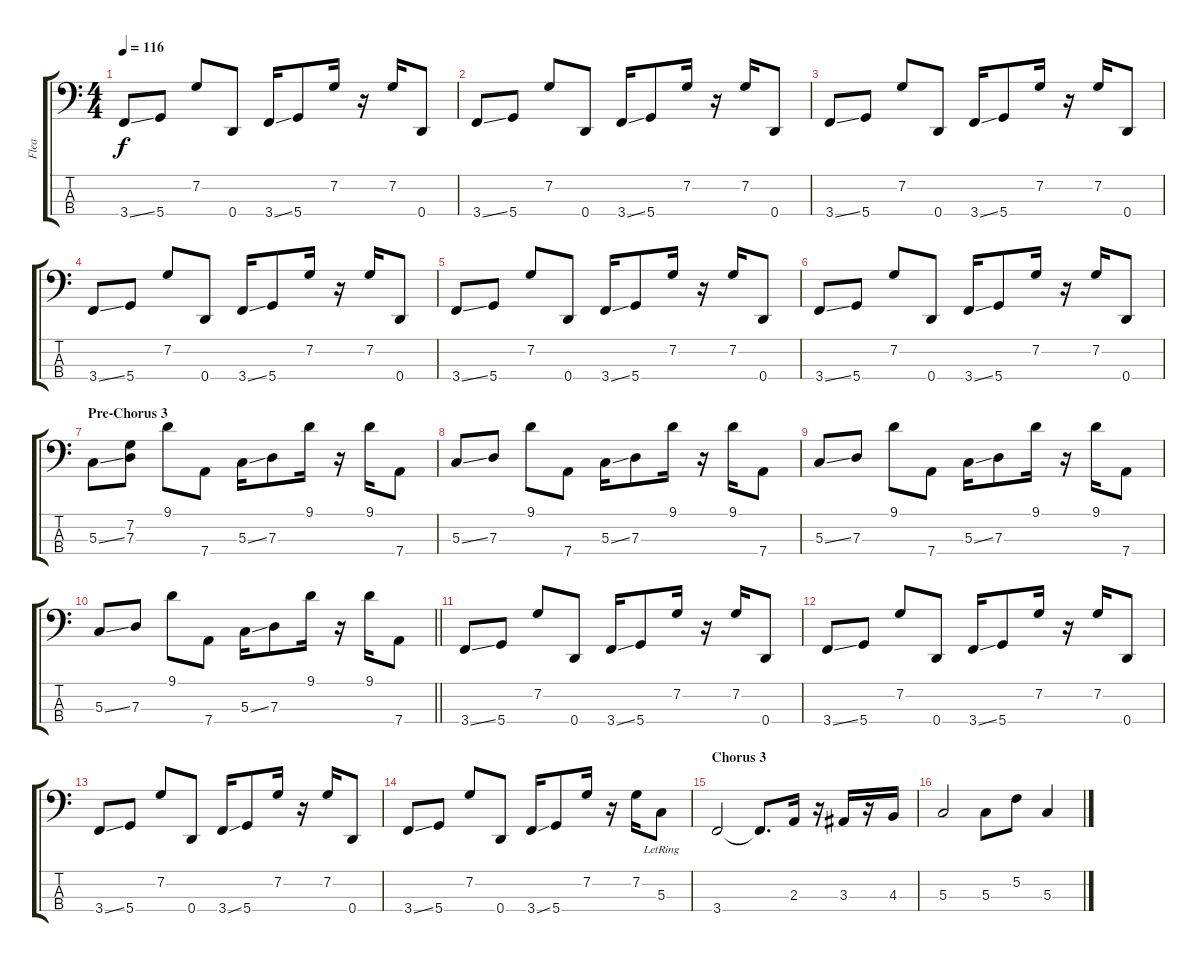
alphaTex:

\track ("Flea" "Flea") {instrument slapbass1}
\staff {score tabs}
\tuning (F2 C2 G1 D1) {hide}
\ts (4 4)
\tempo 116
\clef f4
\ks c
3.4{ss}.8{dy f} 5.4.8 7.2.8 0.4.8 3.4{ss}.16 5.4.8 7.2.16 r.16 7.2.16 0.4.8 |
3.4{ss}.8 5.4.8 7.2.8 0.4.8 3.4{ss}.16 5.4.8 7.2.16 r.16 7.2.16 0.4.8 |
3.4{ss}.8 5.4.8 7.2.8 0.4.8 3.4{ss}.16 5.4.8 7.2.16 r.16 7.2.16 0.4.8 |
3.4{ss}.8 5.4.8 7.2.8 0.4.8 3.4{ss}.16 5.4.8 7.2.16 r.16 7.2.16 0.4.8 |
3.4{ss}.8 5.4.8 7.2.8 0.4.8 3.4{ss}.16 5.4.8 7.2.16 r.16 7.2.16 0.4.8 |
3.4{ss}.8 5.4.8 7.2.8 0.4.8 3.4{ss}.16 5.4.8 7.2.16 r.16 7.2.16 0.4.8 |
\section ("" "Pre-Chorus 3")
5.3{ss}.8 (7.2 7.3).8 9.1.8 7.4.8 5.3{ss}.16 7.3.8 9.1.16 r.16 9.1.16 7.4.8 |
5.3{ss}.8 7.3.8 9.1.8 7.4.8 5.3{ss}.16 7.3.8 9.1.16 r.16 9.1.16 7.4.8 |
5.3{ss}.8 7.3.8 9.1.8 7.4.8 5.3{ss}.16 7.3.8 9.1.16 r.16 9.1.16 7.4.8 |
\barLineRight lightlight
5.3{ss}.8 7.3.8 9.1.8 7.4.8 5.3{ss}.16 7.3.8 9.1.16 r.16 9.1.16 7.4.8 |
3.4{ss}.8 5.4.8 7.2.8 0.4.8 3.4{ss}.16 5.4.8 7.2.16 r.16 7.2.16 0.4.8 |
3.4{ss}.8 5.4.8 7.2.8 0.4.8 3.4{ss}.16 5.4.8 7.2.16 r.16 7.2.16 0.4.8 |
3.4{ss}.8 5.4.8 7.2.8 0.4.8 3.4{ss}.16 5.4.8 7.2.16 r.16 7.2.16 0.4.8 |
3.4{ss}.8 5.4.8 7.2.8 0.4.8 3.4{ss}.16 5.4.8 7.2.16 r.16 7.2.16 5.3{lr}.8 |
\section ("" "Chorus 3")
3.4.2 3.4{t}.8{d} 2.3.16 r.16 3.3.16 r.16 4.3.16 |
5.3.2 5.3.8 5.2.8 5.3.4
